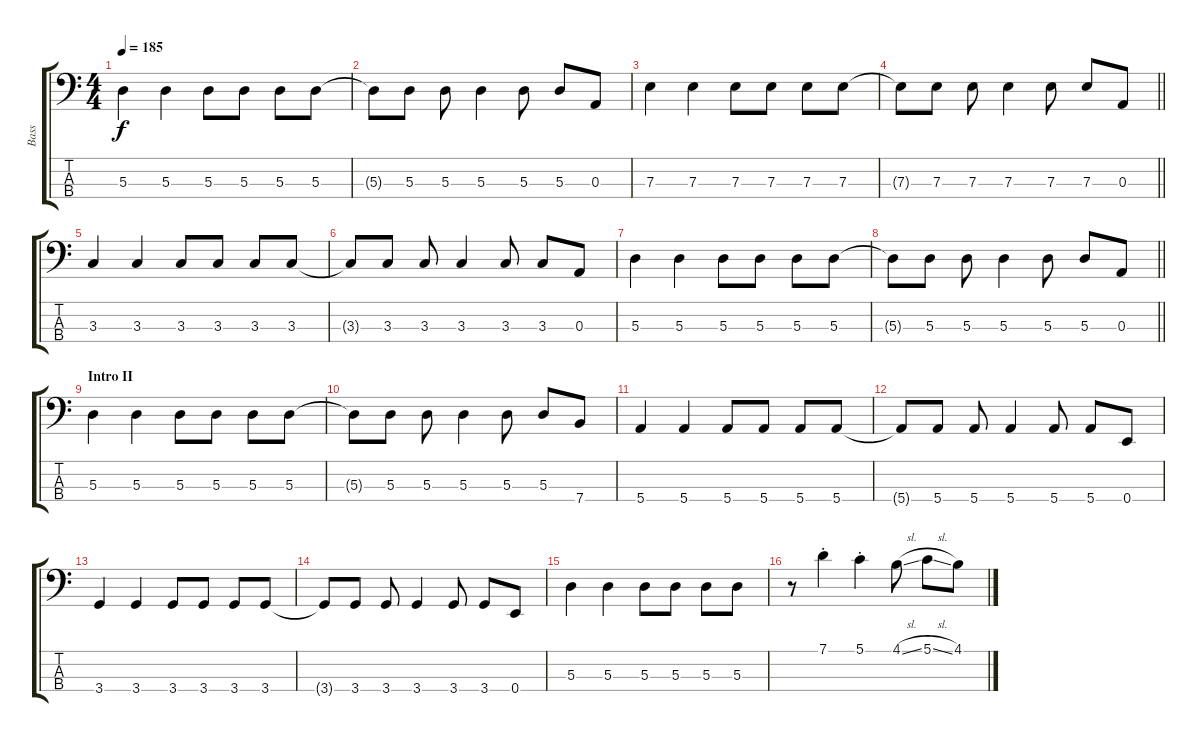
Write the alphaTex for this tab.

\track ("Bass" "Bass") {instrument electricbassfinger}
\staff {score tabs}
\tuning (G2 D2 A1 E1) {hide}
\ts (4 4)
\tempo 185
\clef f4
\ks c
5.3.4{dy f} 5.3.4 5.3.8 5.3.8 5.3.8 5.3.8 |
5.3{t}.8 5.3.8 5.3.8 5.3.4 5.3.8 5.3.8 0.3.8 |
7.3.4 7.3.4 7.3.8 7.3.8 7.3.8 7.3.8 |
\barLineRight lightlight
7.3{t}.8 7.3.8 7.3.8 7.3.4 7.3.8 7.3.8 0.3.8 |
3.3.4 3.3.4 3.3.8 3.3.8 3.3.8 3.3.8 |
3.3{t}.8 3.3.8 3.3.8 3.3.4 3.3.8 3.3.8 0.3.8 |
5.3.4 5.3.4 5.3.8 5.3.8 5.3.8 5.3.8 |
\barLineRight lightlight
5.3{t}.8 5.3.8 5.3.8 5.3.4 5.3.8 5.3.8 0.3.8 |
\section ("" "Intro II")
5.3.4 5.3.4 5.3.8 5.3.8 5.3.8 5.3.8 |
5.3{t}.8 5.3.8 5.3.8 5.3.4 5.3.8 5.3.8 7.4.8 |
5.4.4 5.4.4 5.4.8 5.4.8 5.4.8 5.4.8 |
5.4{t}.8 5.4.8 5.4.8 5.4.4 5.4.8 5.4.8 0.4.8 |
3.4.4 3.4.4 3.4.8 3.4.8 3.4.8 3.4.8 |
3.4{t}.8 3.4.8 3.4.8 3.4.4 3.4.8 3.4.8 0.4.8 |
5.3.4 5.3.4 5.3.8 5.3.8 5.3.8 5.3.8 |
r.8 7.1{st}.4 5.1{st}.4 4.1{sl}.8 5.1{sl}.8 4.1.8
